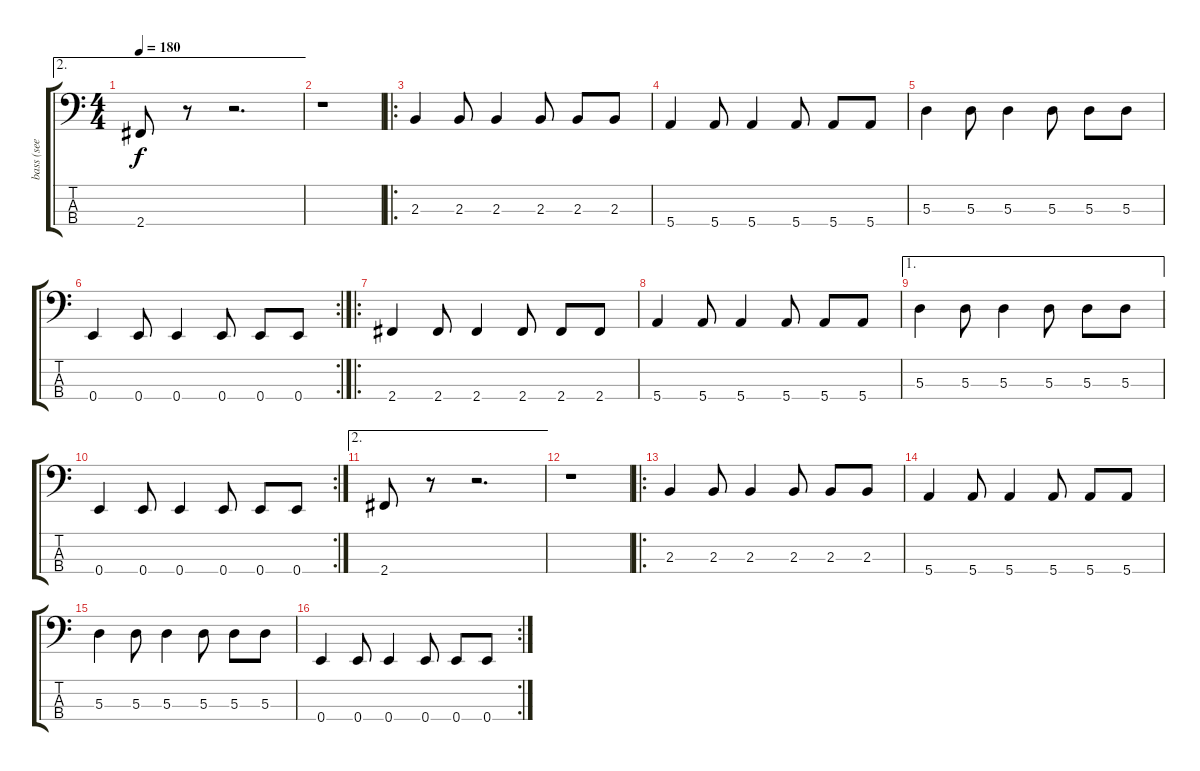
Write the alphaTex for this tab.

\track ("bass (see note-F5)" "bass (see ") {instrument electricbassfinger}
\staff {score tabs}
\tuning (G2 D2 A1 E1) {hide}
\ae 2
\ts (4 4)
\tempo 180
\clef f4
\ks c
2.4.8{dy f} r.8 r.2{d} |
r.1 |
\ro
2.3.4 2.3.8 2.3.4 2.3.8 2.3.8 2.3.8 |
5.4.4 5.4.8 5.4.4 5.4.8 5.4.8 5.4.8 |
5.3.4 5.3.8 5.3.4 5.3.8 5.3.8 5.3.8 |
\rc 2
0.4.4 0.4.8 0.4.4 0.4.8 0.4.8 0.4.8 |
\ro
2.4.4 2.4.8 2.4.4 2.4.8 2.4.8 2.4.8 |
5.4.4 5.4.8 5.4.4 5.4.8 5.4.8 5.4.8 |
\ae 1
5.3.4 5.3.8 5.3.4 5.3.8 5.3.8 5.3.8 |
\rc 2
0.4.4 0.4.8 0.4.4 0.4.8 0.4.8 0.4.8 |
\ae 2
2.4.8 r.8 r.2{d} |
r.1 |
\ro
2.3.4 2.3.8 2.3.4 2.3.8 2.3.8 2.3.8 |
5.4.4 5.4.8 5.4.4 5.4.8 5.4.8 5.4.8 |
5.3.4 5.3.8 5.3.4 5.3.8 5.3.8 5.3.8 |
\rc 2
0.4.4 0.4.8 0.4.4 0.4.8 0.4.8 0.4.8
